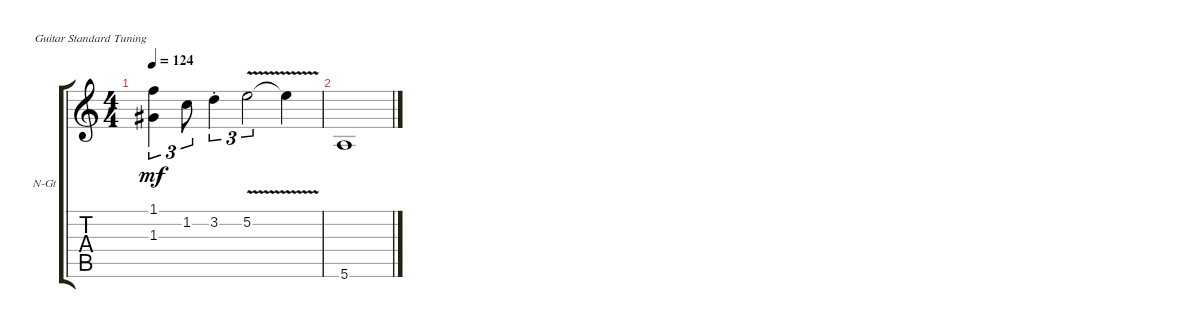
\defaultSystemsLayout 4
\bracketExtendMode groupsimilarinstruments
\firstSystemTrackNameOrientation horizontal
\otherSystemsTrackNameOrientation horizontal
\track ("Nylon Guitar" "N-Gt") {instrument acousticguitarnylon}
\staff {score tabs}
\tuning (E4 B3 G3 D3 A2 E2)
\ts (4 4)
\tempo 124
\clef g2
\ks c
(1.1 1.3).4{tu (3 2) dy mf} 1.2.8{tu (3 2)} 3.2{st}.4{tu (3 2)} 5.2{v}.2{tu (3 2)} 5.2{t}.4 |
5.6.1
